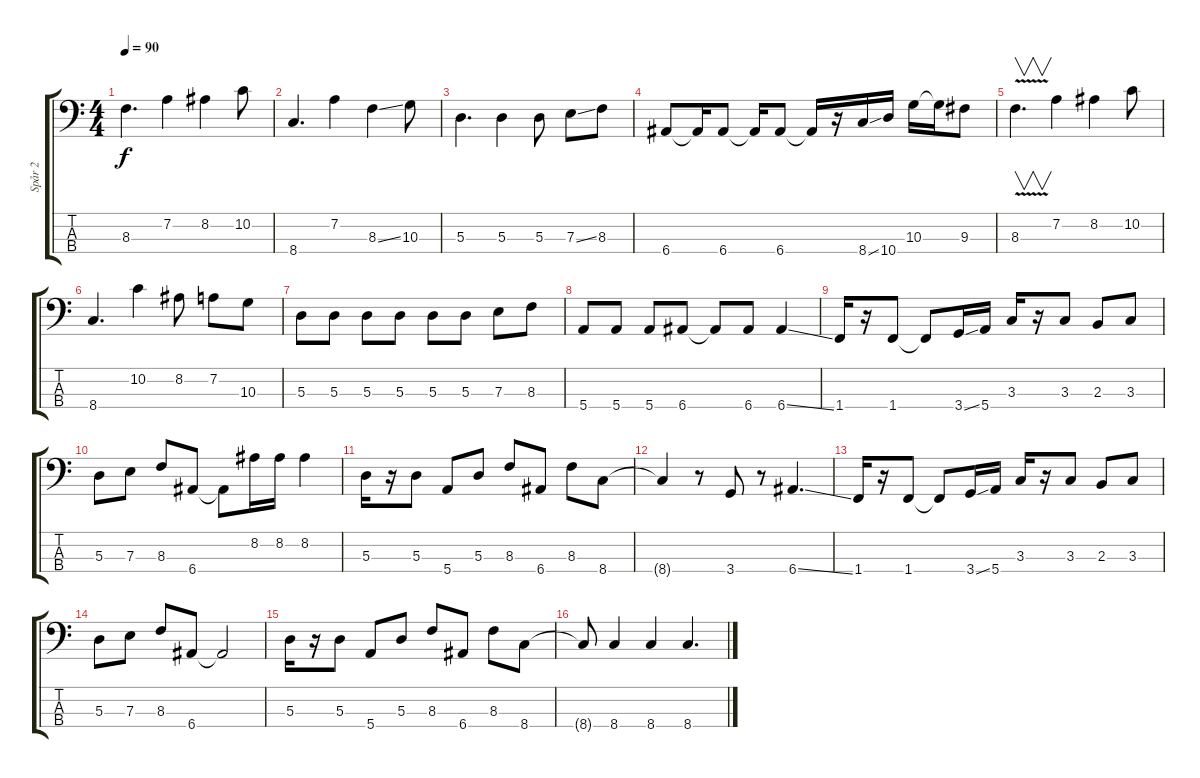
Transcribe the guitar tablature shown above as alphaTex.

\track ("Spår 2" "Spår 2") {instrument electricbassfinger}
\staff {score tabs}
\tuning (G2 D2 A1 E1) {hide}
\ts (4 4)
\tempo 90
\clef f4
\ks c
8.3.4{d dy f} 7.2.4 8.2.4 10.2.8 |
8.4.4{d} 7.2.4 8.3{ss}.4 10.3.8 |
5.3.4{d} 5.3.4 5.3.8 7.3{ss}.8 8.3.8 |
6.4.8 6.4{t}.16 6.4.8 6.4{t}.16 6.4.8 6.4{t}.16 r.16 8.4{ss}.16 10.4.16 10.3.16 10.3{t}.16 9.3.8 |
8.3{v}.4{v d} 7.2.4 8.2.4 10.2.8 |
8.4.4{d} 10.2.4 8.2.8 7.2.8 10.3.8 |
5.3.8 5.3.8 5.3.8 5.3.8 5.3.8 5.3.8 7.3.8 8.3.8 |
5.4.8 5.4.8 5.4.8 6.4.8 6.4{t}.8 6.4.8 6.4{ss}.4 |
1.4.16 r.16 1.4.8 1.4{t}.8 3.4{ss}.16 5.4.16 3.3.16 r.16 3.3.8 2.3.8 3.3.8 |
5.3.8 7.3.8 8.3.8 6.4.8 6.4{t}.8 8.2.16 8.2.16 8.2.4 |
5.3.16 r.16 5.3.8 5.4.8 5.3.8 8.3.8 6.4.8 8.3.8 8.4.8 |
8.4{t}.4 r.8 3.4.8 r.8 6.4{ss}.4{d} |
1.4.16 r.16 1.4.8 1.4{t}.8 3.4{ss}.16 5.4.16 3.3.16 r.16 3.3.8 2.3.8 3.3.8 |
5.3.8 7.3.8 8.3.8 6.4.8 6.4{t}.2 |
5.3.16 r.16 5.3.8 5.4.8 5.3.8 8.3.8 6.4.8 8.3.8 8.4.8 |
8.4{t}.8 8.4.4 8.4.4 8.4.4{d}
